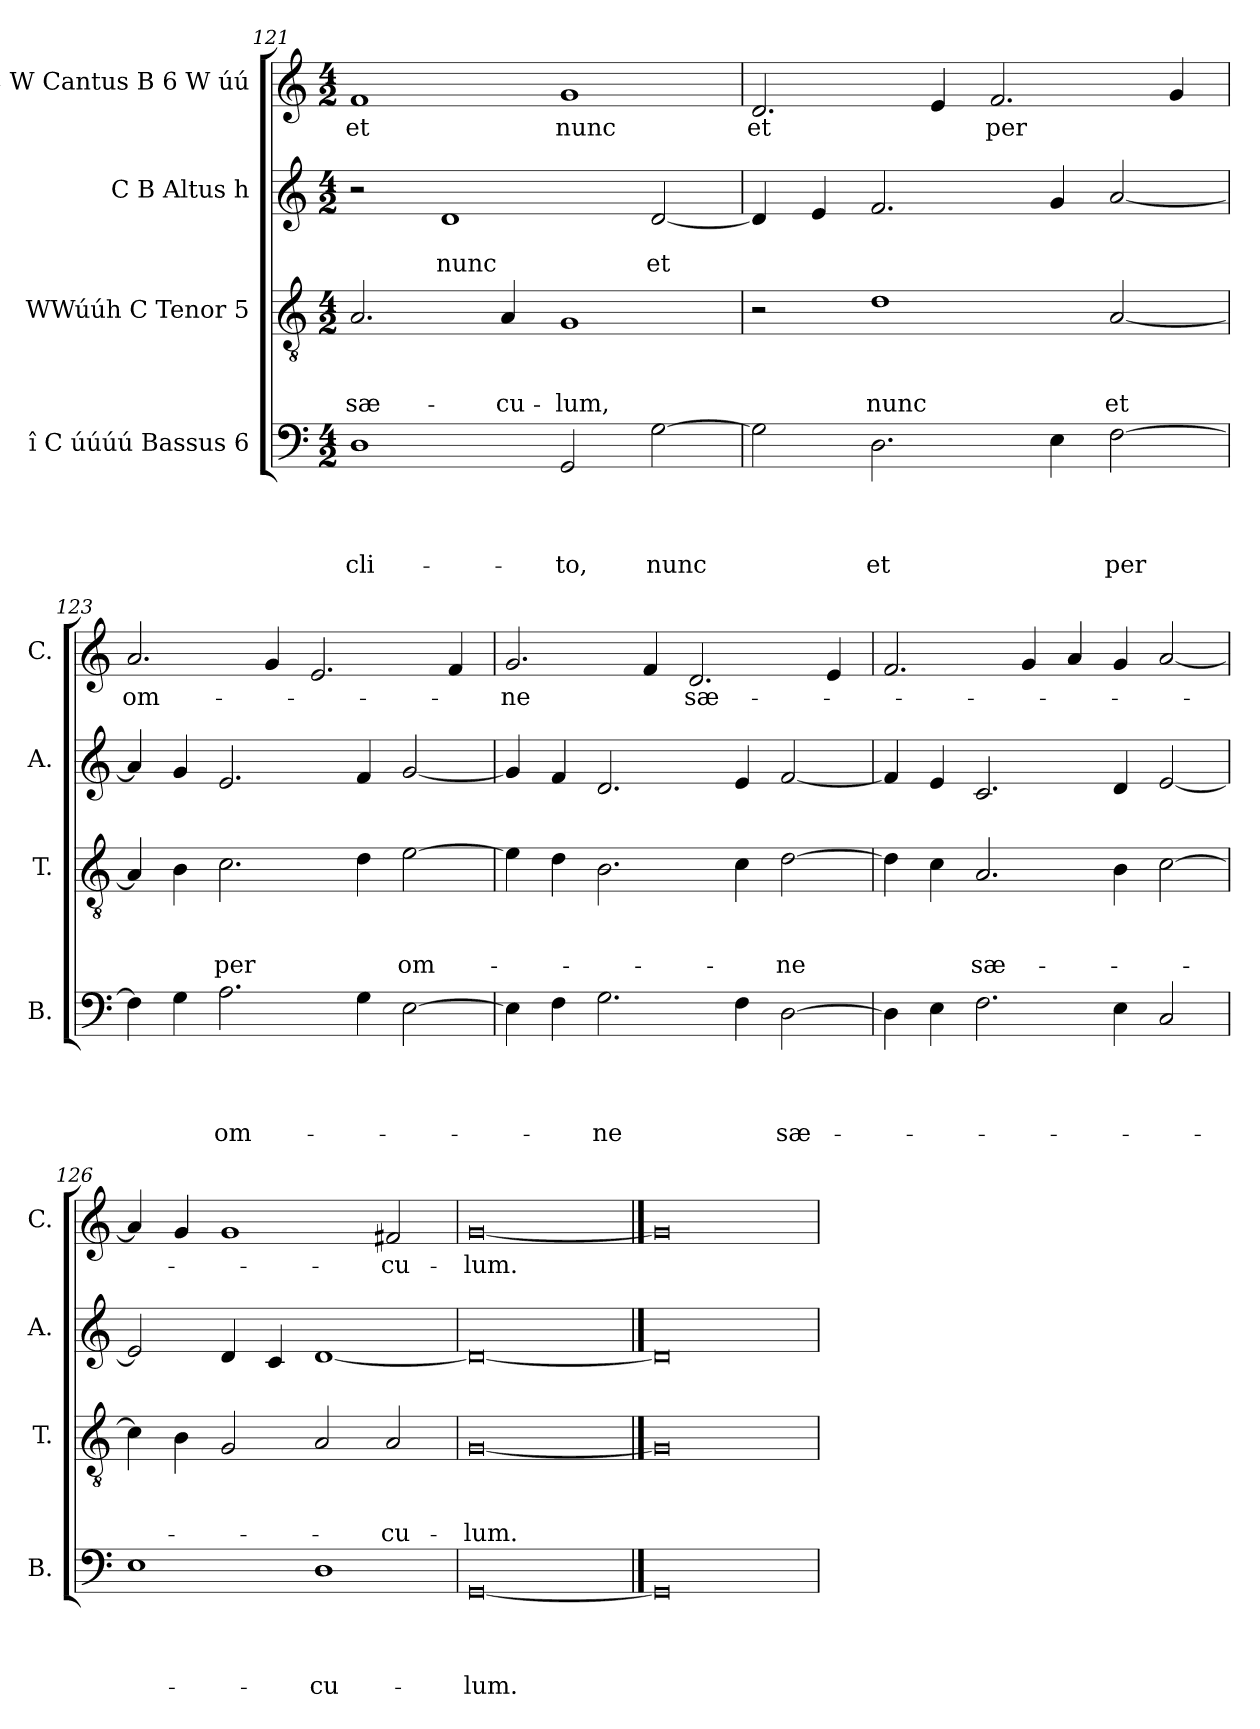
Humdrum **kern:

**kern	**text	**text	**text	**text	**kern	**text	**text	**text	**kern	**text	**text	**kern	**text
*part4	*part4	*part4	*part4	*part4	*part3	*part3	*part3	*part3	*part2	*part2	*part2	*part1	*part1
*staff4	*staff4	*staff4	*staff4	*staff4	*staff3	*staff3	*staff3	*staff3	*staff2	*staff2	*staff2	*staff1	*staff1
*I"î C úúúú Bassus 6	*	*	*	*	*I"WWúúh C Tenor 5	*	*	*	*I"C B Altus h	*	*	*I"C W Cantus B 6 W úú	*
*I'B.	*	*	*	*	*I'T.	*	*	*	*I'A.	*	*	*I'C.	*
!!LO:LB:g=z
*clefF4	*	*	*	*	*clefGv2	*	*	*	*clefG2	*	*	*clefG2	*
*k[]	*	*	*	*	*k[]	*	*	*	*k[]	*	*	*k[]	*
*C:	*	*	*	*	*C:	*	*	*	*C:	*	*	*C:	*
*M4/2	*	*	*	*	*M4/2	*	*	*	*M4/2	*	*	*M4/2	*
=121	=121	=121	=121	=121	=121	=121	=121	=121	=121	=121	=121	=121	=121
!	!	!	!	!LO:LY:b	!	!	!	!LO:LY:b	!	!	!	!	!LO:LY:b
1D	.	.	.	-cli-	2.A/	.	.	sæ-	2r	.	.	1f	et
!	!	!	!	!	!	!	!	!	!	!	!LO:LY:b	!	!
.	.	.	.	.	.	.	.	.	1d	.	nunc	.	.
!	!	!	!	!	!	!	!	!LO:LY:b	!	!	!	!	!
.	.	.	.	.	4A/	.	.	-cu-	.	.	.	.	.
!	!	!	!	!LO:LY:b	!	!	!	!LO:LY:b	!	!	!	!	!LO:LY:b
2GG/	.	.	.	-to,	1G	.	.	-lum,	.	.	.	1g	nunc
!	!	!	!	!LO:LY:b	!	!	!	!	!	!	!LO:LY:b	!	!
[>2G\	.	.	.	nunc	.	.	.	.	[<2d/	.	et	.	.
=122	=122	=122	=122	=122	=122	=122	=122	=122	=122	=122	=122	=122	=122
!	!	!	!	!	!	!	!	!	!	!	!	!	!LO:LY:b
2G\]	.	.	.	.	2r	.	.	.	4d/]	.	.	2.d/	et
.	.	.	.	.	.	.	.	.	4e/	.	.	.	.
!	!	!	!	!LO:LY:b	!	!	!	!LO:LY:b	!	!	!	!	!
2.D\	.	.	.	et	1d	.	.	nunc	2.f/	.	.	.	.
.	.	.	.	.	.	.	.	.	.	.	.	4e/	.
!	!	!	!	!	!	!	!	!	!	!	!	!	!LO:LY:b
.	.	.	.	.	.	.	.	.	.	.	.	2.f/	per
4E\	.	.	.	.	.	.	.	.	4g/	.	.	.	.
!	!	!	!	!LO:LY:b	!	!	!	!LO:LY:b	!	!	!	!	!
[>2F\	.	.	.	per	[<2A/	.	.	et	[<2a/	.	.	.	.
.	.	.	.	.	.	.	.	.	.	.	.	4g/	.
=123	=123	=123	=123	=123	=123	=123	=123	=123	=123	=123	=123	=123	=123
!	!	!	!	!	!	!	!	!	!	!	!	!	!LO:LY:b
4F\]	.	.	.	.	4A/]	.	.	.	4a/]	.	.	2.a/	om-
4G\	.	.	.	.	4B\	.	.	.	4g/	.	.	.	.
!	!	!	!	!LO:LY:b	!	!	!	!LO:LY:b	!	!	!	!	!
2.A\	.	.	.	om-	2.c\	.	.	per	2.e/	.	.	.	.
.	.	.	.	.	.	.	.	.	.	.	.	4g/	.
.	.	.	.	.	.	.	.	.	.	.	.	2.e/	.
4G\	.	.	.	.	4d\	.	.	.	4f/	.	.	.	.
!	!	!	!	!	!	!	!	!LO:LY:b	!	!	!	!	!
[>2E\	.	.	.	.	[>2e\	.	.	om-	[<2g/	.	.	.	.
.	.	.	.	.	.	.	.	.	.	.	.	4f/	.
=124	=124	=124	=124	=124	=124	=124	=124	=124	=124	=124	=124	=124	=124
!	!	!	!	!	!	!	!	!	!	!	!	!	!LO:LY:b
4E\]	.	.	.	.	4e\]	.	.	.	4g/]	.	.	2.g/	-ne
4F\	.	.	.	.	4d\	.	.	.	4f/	.	.	.	.
!	!	!	!	!LO:LY:b	!	!	!	!	!	!	!	!	!
2.G\	.	.	.	-ne	2.B\	.	.	.	2.d/	.	.	.	.
.	.	.	.	.	.	.	.	.	.	.	.	4f/	.
!	!	!	!	!	!	!	!	!	!	!	!	!	!LO:LY:b
.	.	.	.	.	.	.	.	.	.	.	.	2.d/	sæ-
4F\	.	.	.	.	4c\	.	.	.	4e/	.	.	.	.
!	!	!	!	!LO:LY:b	!	!	!	!LO:LY:b	!	!	!	!	!
[>2D\	.	.	.	sæ-	[>2d\	.	.	-ne	[>2f/	.	.	.	.
.	.	.	.	.	.	.	.	.	.	.	.	4e/	.
!!LO:PB:g=z
=125	=125	=125	=125	=125	=125	=125	=125	=125	=125	=125	=125	=125	=125
4D\]	.	.	.	.	4d\]	.	.	.	4f/]	.	.	2.f/	.
4E\	.	.	.	.	4c\	.	.	.	4e/	.	.	.	.
!	!	!	!	!	!	!	!	!LO:LY:b	!	!	!	!	!
2.F\	.	.	.	.	2.A/	.	.	sæ-	2.c/	.	.	.	.
.	.	.	.	.	.	.	.	.	.	.	.	4g/	.
.	.	.	.	.	.	.	.	.	.	.	.	4a/	.
4E\	.	.	.	.	4B\	.	.	.	4d/	.	.	4g/	.
2C/	.	.	.	.	[>2c\	.	.	.	[<2e/	.	.	[<2a/	.
=126	=126	=126	=126	=126	=126	=126	=126	=126	=126	=126	=126	=126	=126
1E	.	.	.	.	4c\]	.	.	.	2e/]	.	.	4a/]	.
.	.	.	.	.	4B\	.	.	.	.	.	.	4g/	.
.	.	.	.	.	2G/	.	.	.	4d/	.	.	1g	.
.	.	.	.	.	.	.	.	.	4c/	.	.	.	.
!	!	!	!	!LO:LY:b	!	!	!	!	!	!	!	!	!
1D	.	.	.	-cu-	2A/	.	.	.	[<1d	.	.	.	.
!	!	!	!	!	!	!	!	!LO:LY:b	!	!	!	!	!LO:LY:b
.	.	.	.	.	2A/	.	.	-cu-	.	.	.	2f#X/	-cu-
=127	=127	=127	=127	=127	=127	=127	=127	=127	=127	=127	=127	=127	=127
!	!	!	!	!LO:LY:b	!	!	!	!LO:LY:b	!	!	!	!	!LO:LY:b
[0GG	.	.	.	-lum.	[0G	.	.	-lum.	0d_	.	.	[0g	-lum.
==128	==128	==128	==128	==128	==128	==128	==128	==128	==128	==128	==128	==128	==128
0GG]	.	.	.	.	0G]	.	.	.	0d]	.	.	0g]	.
=	=	=	=	=	=	=	=	=	=	=	=	=	=
*-	*-	*-	*-	*-	*-	*-	*-	*-	*-	*-	*-	*-	*-
